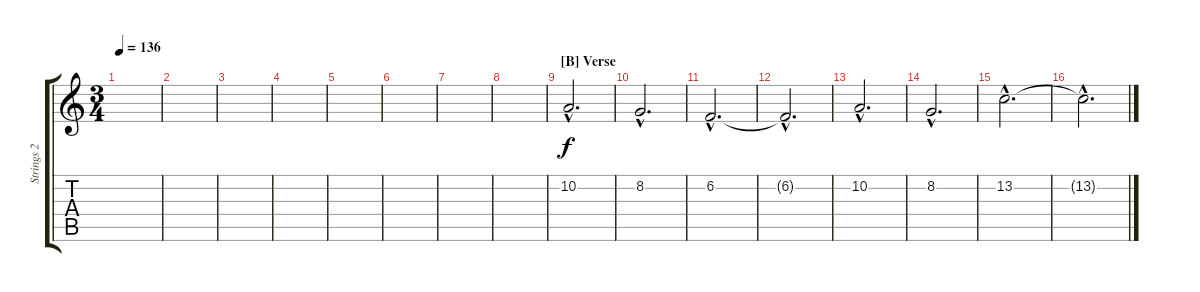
\track ("Strings 2" "Strings 2") {instrument stringensemble2}
\staff {score tabs}
\tuning (E4 B3 G3 D3 A2 E2) {hide}
\ts (3 4)
\tempo 136
\clef g2
\ks aminor
|
|
|
|
|
|
|
|
\section ("" "[B] Verse")
10.2{hac}.2{d} |
8.2{hac}.2{d} |
6.2{hac}.2{d} |
6.2{hac t}.2{d} |
10.2{hac}.2{d} |
8.2{hac}.2{d} |
13.2{hac}.2{d} |
13.2{hac t}.2{d}
